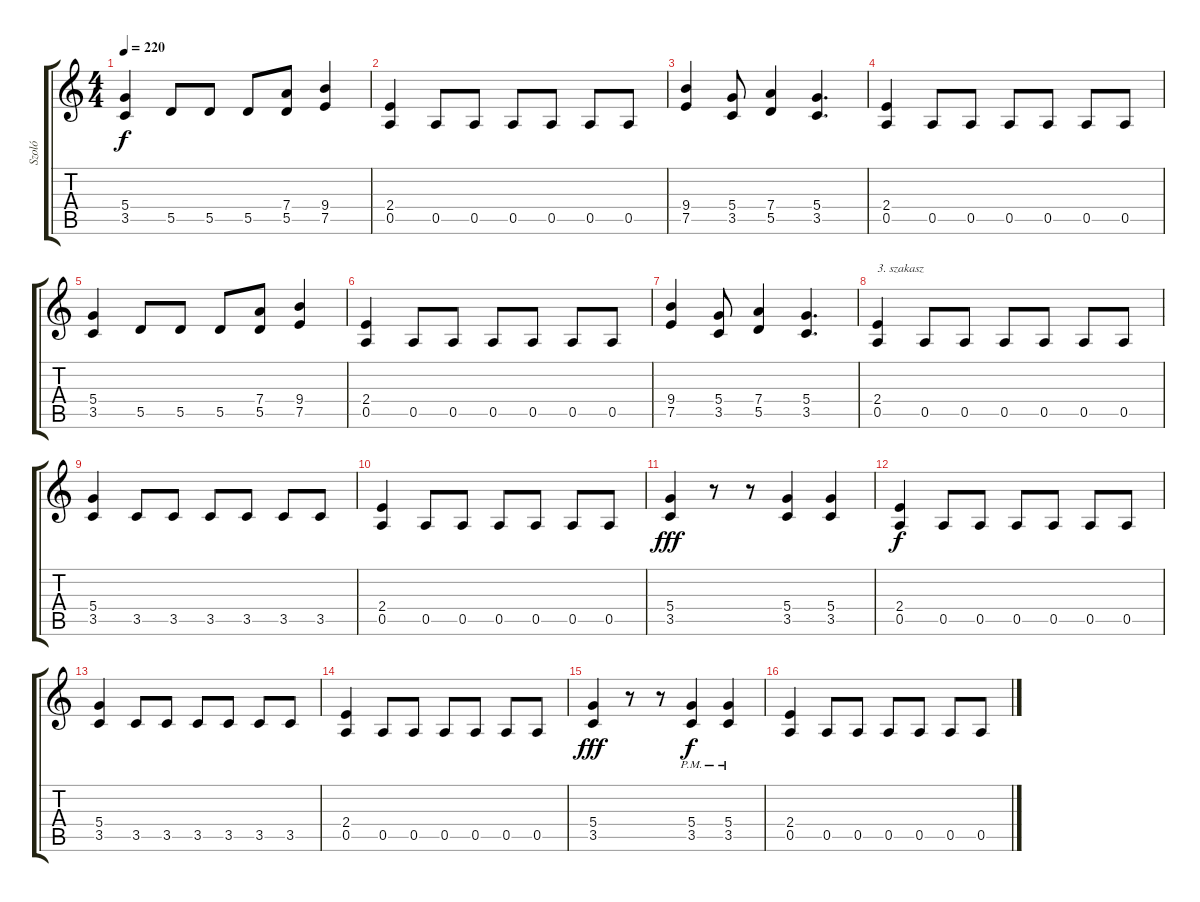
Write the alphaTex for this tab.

\track ("Szoló" "Szoló") {instrument electricguitarjazz}
\staff {score tabs}
\tuning (E4 B3 G3 D3 A2 E2) {hide}
\ts (4 4)
\tempo 220
\clef g2
\ks c
(5.4 3.5).4{dy f} 5.5.8 5.5.8 5.5.8 (7.4 5.5).8 (9.4 7.5).4 |
(2.4 0.5).4 0.5.8 0.5.8 0.5.8 0.5.8 0.5.8 0.5.8 |
(9.4 7.5).4 (5.4 3.5).8 (7.4 5.5).4 (5.4 3.5).4{d} |
(2.4 0.5).4 0.5.8 0.5.8 0.5.8 0.5.8 0.5.8 0.5.8 |
(5.4 3.5).4 5.5.8 5.5.8 5.5.8 (7.4 5.5).8 (9.4 7.5).4 |
(2.4 0.5).4 0.5.8 0.5.8 0.5.8 0.5.8 0.5.8 0.5.8 |
(9.4 7.5).4 (5.4 3.5).8 (7.4 5.5).4 (5.4 3.5).4{d} |
(2.4 0.5).4{txt "3. szakasz"} 0.5.8 0.5.8 0.5.8 0.5.8 0.5.8 0.5.8 |
(5.4 3.5).4 3.5.8 3.5.8 3.5.8 3.5.8 3.5.8 3.5.8 |
(2.4 0.5).4 0.5.8 0.5.8 0.5.8 0.5.8 0.5.8 0.5.8 |
(5.4 3.5).4{dy fff} r.8 r.8 (5.4 3.5).4 (5.4 3.5).4 |
(2.4 0.5).4{dy f} 0.5.8 0.5.8 0.5.8 0.5.8 0.5.8 0.5.8 |
(5.4 3.5).4 3.5.8 3.5.8 3.5.8 3.5.8 3.5.8 3.5.8 |
(2.4 0.5).4 0.5.8 0.5.8 0.5.8 0.5.8 0.5.8 0.5.8 |
(5.4 3.5).4{dy fff} r.8 r.8 (5.4{pm} 3.5{pm}).4{dy f} (5.4{pm} 3.5{pm}).4 |
(2.4 0.5).4 0.5.8 0.5.8 0.5.8 0.5.8 0.5.8 0.5.8
